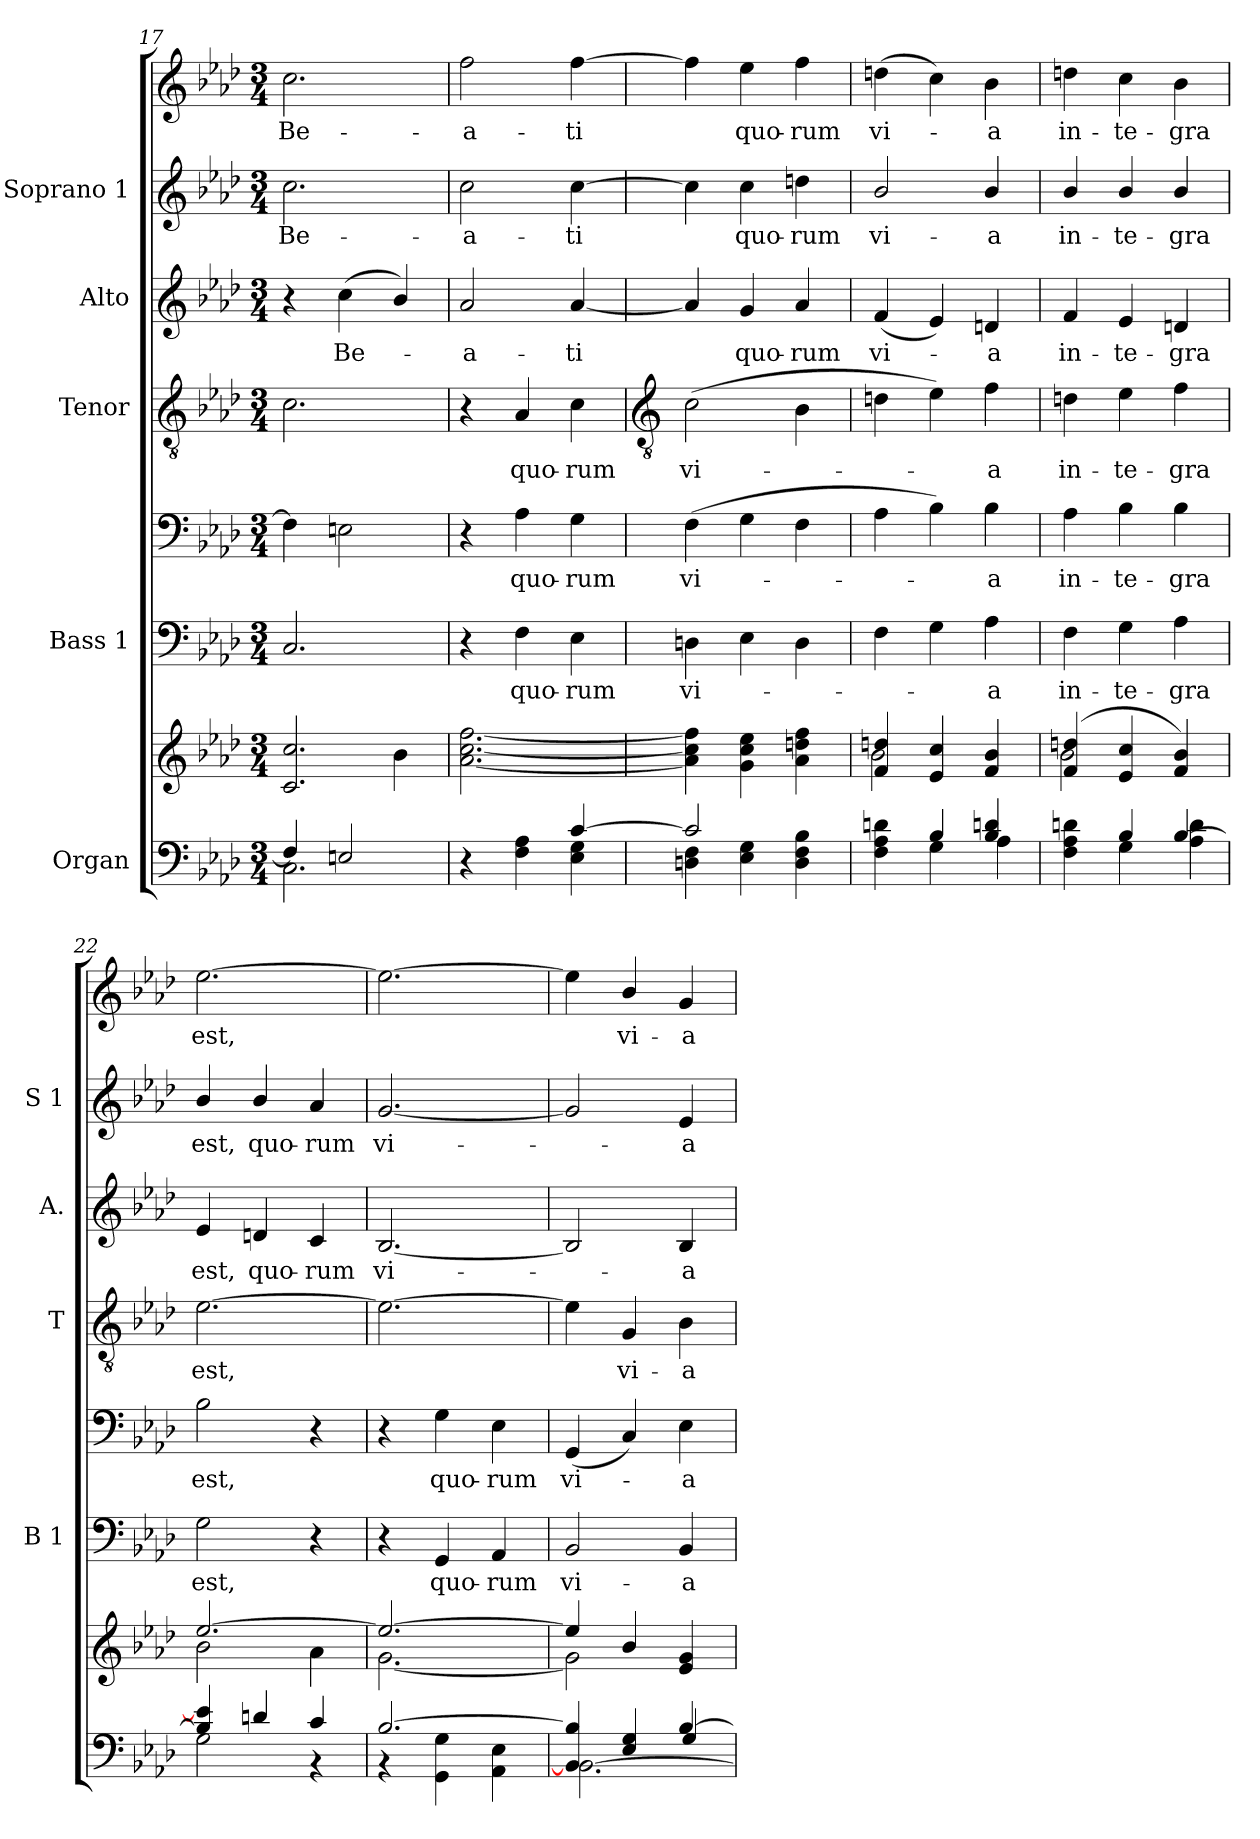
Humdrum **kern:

**kern	**kern	**kern	**text	**kern	**text	**kern	**text	**kern	**text	**kern	**text	**kern	**text
*part5	*part5	*part4	*part4	*part4	*part4	*part3	*part3	*part2	*part2	*part1	*part1	*part1	*part1
*staff8	*staff7	*staff6	*staff6	*staff5	*staff5	*staff4	*staff4	*staff3	*staff3	*staff2	*staff2	*staff1	*staff1
*I"Organ	*	*I"Bass 1	*	*	*	*I"Tenor	*	*I"Alto	*	*I"Soprano 1	*	*	*
*	*	*I'B 1	*	*	*	*I'T	*	*I'A.	*	*I'S 1	*	*	*
*clefF4	*clefG2	*clefF4	*	*clefF4	*	*clefGv2	*	*clefG2	*	*clefG2	*	*clefG2	*
*k[b-e-a-d-]	*k[b-e-a-d-]	*k[b-e-a-d-]	*	*k[b-e-a-d-]	*	*k[b-e-a-d-]	*	*k[b-e-a-d-]	*	*k[b-e-a-d-]	*	*k[b-e-a-d-]	*
*A-:	*A-:	*A-:	*	*A-:	*	*A-:	*	*A-:	*	*A-:	*	*A-:	*
*M3/4	*M3/4	*M3/4	*	*M3/4	*	*M3/4	*	*M3/4	*	*M3/4	*	*M3/4	*
=17	=17	=17	=17	=17	=17	=17	=17	=17	=17	=17	=17	=17	=17
*^	*^	*	*	*	*	*	*	*	*	*	*	*	*
!	!	!	!	!	!	!	!	!	!	!	!	!	!LO:LY:b	!	!LO:LY:b
4F/]	2.C\	2.c/ 2.cc/	4ryy	2.C	.	4F]	.	2.c	.	4r	.	2.cc	-Be-	2.cc	Be-
!	!	!	!	!	!	!	!	!	!	!	!LO:LY:b	!	!	!	!
2En/	.	.	4ryy	.	.	2En	.	.	.	(<4cc	Be-	.	.	.	.
.	.	.	4b-\	.	.	.	.	.	.	4b-/)	.	.	.	.	.
=18	=18	=18	=18	=18	=18	=18	=18	=18	=18	=18	=18	=18	=18	=18	=18
!	!	!LO:N:vis=1	!	!	!	!	!	!	!	!	!LO:LY:b	!	!LO:LY:b	!	!LO:LY:b
2ryy	4r	2.ryy	[2.a-\ [2.cc\ [2.ff\	4r	.	4r	.	4r	.	2a-	a-	2cc	a-	2ff	-a-
!	!	!	!	!	!LO:LY:b	!	!LO:LY:b	!	!LO:LY:b	!	!	!	!	!	!
.	4F\ 4A-\	.	.	4F	quo-	4A-	quo-	4A-	quo-	.	.	.	.	.	.
!	!	!	!	!	!LO:LY:b	!	!LO:LY:b	!	!LO:LY:b	!	!LO:LY:b	!	!LO:LY:b	!	!LO:LY:b
[4c/	4E-\ 4G\	.	.	4E-	-rum	4G	-rum	4c	-rum	[4a-	-ti	[4cc	-ti	[4ff	-ti
!!LO:LB:g=z
=19	=19	=19	=19	=19	=19	=19	=19	=19	=19	=19	=19	=19	=19	=19	=19
*	*	*	*	*	*	*	*	*clefGv2	*	*	*	*	*	*	*
!	!	!LO:N:vis=1	!	!	!LO:LY:b	!	!LO:LY:b	!	!LO:LY:b	!	!	!	!	!	!
2c/]	4Dn\ 4F\	2.ryy	4a-\] 4cc\] 4ff\]	4Dn	vi-	(>4F	vi-	(>2c	vi-	4a-]	.	4cc]	.	4ff]	.
!	!	!	!	!	!	!	!	!	!	!	!LO:LY:b	!	!LO:LY:b	!	!LO:LY:b
.	4E-\ 4G\	.	4g\ 4cc\ 4ee-\	4E-	.	4G	.	.	.	4g	quo-	4cc	quo-	4ee-	quo-
!	!	!	!	!	!	!	!	!	!	!	!LO:LY:b	!	!LO:LY:b	!	!LO:LY:b
4ryy	4D\ 4F\ 4B-\	.	4a-\ 4ddn\ 4ff\	4D	.	4F	.	4B-	.	4a-	-rum	4ddn	-rum	4ff	-rum
=20	=20	=20	=20	=20	=20	=20	=20	=20	=20	=20	=20	=20	=20	=20	=20
!	!	!	!	!	!	!	!	!	!	!	!LO:LY:b	!	!LO:LY:b	!	!LO:LY:b
4ryy	4F\ 4A-\ 4dn\	4f/ 4ddn/	2b-\	4F	.	4A-	.	4dn	.	(<4f	vi-	2b-/	vi-	(>4ddn	vi-
4B-/	4G\	4e-/ 4cc/	.	4G	.	4B-)	.	4e-)	.	4e-)	.	.	.	4cc)	.
!	!	!	!	!	!LO:LY:b	!	!LO:LY:b	!	!LO:LY:b	!	!LO:LY:b	!	!LO:LY:b	!	!LO:LY:b
4B-/ 4dn/	4A-\	4f/ 4b-/	4ryy	4A-	a	4B-	a	4f	a	4dn	a	4b-/	-a	4b-	a
=21	=21	=21	=21	=21	=21	=21	=21	=21	=21	=21	=21	=21	=21	=21	=21
!	!	!	!	!	!LO:LY:b	!	!LO:LY:b	!	!LO:LY:b	!	!LO:LY:b	!	!LO:LY:b	!	!LO:LY:b
4ryy	4F\ 4A-\ 4dn\	(>4f/ 4ddn/	2b-\	4F	in-	4A-	in-	4dn	in-	4f	in-	4b-/	in-	4ddn	in-
!	!	!	!	!	!LO:LY:b	!	!LO:LY:b	!	!LO:LY:b	!	!LO:LY:b	!	!LO:LY:b	!	!LO:LY:b
4B-/	4G\	4e-/ 4cc/	.	4G	-te-	4B-	-te-	4e-	-te-	4e-	-te-	4b-/	-te-	4cc	-te-
!	!	!	!	!	!LO:LY:b	!	!LO:LY:b	!	!LO:LY:b	!	!LO:LY:b	!	!LO:LY:b	!	!LO:LY:b
[4B-	4A-\ 4d\	4f/ 4b-/)	4ryy	4A-	-gra	4B-	-gra	4f	-gra	4dn	-gra	4b-/	-gra	4b-	-gra
=22	=22	=22	=22	=22	=22	=22	=22	=22	=22	=22	=22	=22	=22	=22	=22
!	!	!	!	!	!LO:LY:b	!	!LO:LY:b	!	!LO:LY:b	!	!LO:LY:b	!	!LO:LY:b	!	!LO:LY:b
4B-/] 4e-/]	2G\	[2.ee-/	2b-\	2G	est,	2B-	est,	[2.e-	est,	4e-	est,	4b-/	est,	[2.ee-	est,
!	!	!	!	!	!	!	!	!	!	!	!LO:LY:b	!	!LO:LY:b	!	!
4dn/	.	.	.	.	.	.	.	.	.	4dn	quo-	4b-/	quo-	.	.
!	!	!	!	!	!	!	!	!	!	!	!LO:LY:b	!	!LO:LY:b	!	!
4c/	4r	.	4a-\	4r	.	4r	.	.	.	4c	-rum	4a-	-rum	.	.
=23	=23	=23	=23	=23	=23	=23	=23	=23	=23	=23	=23	=23	=23	=23	=23
!	!	!	!	!	!	!	!	!	!	!	!LO:LY:b	!	!LO:LY:b	!	!
[2.B-/	4r	2.ee-/_	[2.g\	4r	.	4r	.	2.e-_	.	[2.B-	vi-	[2.g	vi-	2.ee-_	.
!	!	!	!	!	!LO:LY:b	!	!LO:LY:b	!	!	!	!	!	!	!	!
.	4GG\ 4G\	.	.	4GG	quo-	4G	quo-	.	.	.	.	.	.	.	.
!	!	!	!	!	!LO:LY:b	!	!LO:LY:b	!	!	!	!	!	!	!	!
.	4AA-\ 4E-\	.	.	4AA-	-rum	4E-	-rum	.	.	.	.	.	.	.	.
=24	=24	=24	=24	=24	=24	=24	=24	=24	=24	=24	=24	=24	=24	=24	=24
*	*^	*	*	*	*	*	*	*	*	*	*	*	*	*	*
!	!	!	!	!	!	!LO:LY:b	!	!LO:LY:b	!	!	!	!	!	!	!	!
2ryy	4BB-/] 4B-/]	[2.BB-\	4ee-/]	2g\]	2BB-	vi-	(<4GG	vi-	4e-]	.	2B-]	.	2g]	.	4ee-]	.
!	!	!	!	!	!	!	!	!	!	!LO:LY:b	!	!	!	!	!	!LO:LY:b
.	4E-/ 4G/	.	4b-/	.	.	.	4C)	.	4G	vi-	.	.	.	.	4b-/	vi-
!	!	!	!	!	!	!LO:LY:b	!	!LO:LY:b	!	!LO:LY:b	!	!LO:LY:b	!	!LO:LY:b	!	!LO:LY:b
[4B-/	4G/	.	4e-/ 4g/	4ryy	4BB-	-a	4E-	a	4B-	-a	4B-	a	4e-	a	4g	-a
*v	*v	*v	*	*	*	*	*	*	*	*	*	*	*	*	*	*
*	*v	*v	*	*	*	*	*	*	*	*	*	*	*	*
=	=	=	=	=	=	=	=	=	=	=	=	=	=
*-	*-	*-	*-	*-	*-	*-	*-	*-	*-	*-	*-	*-	*-
